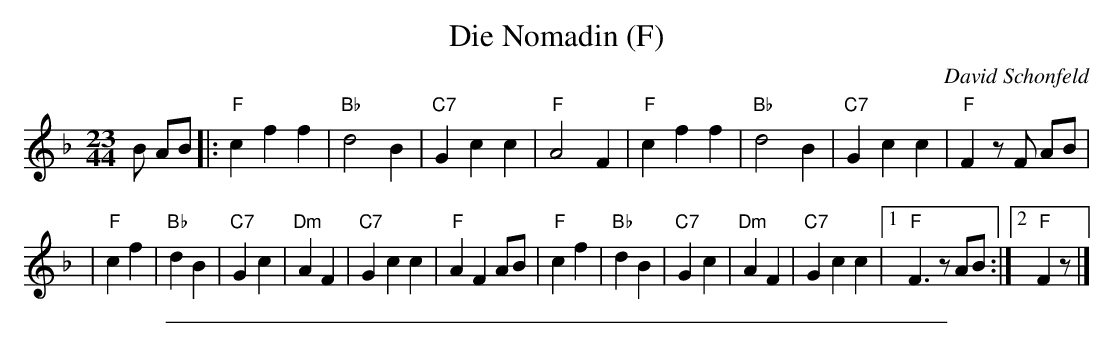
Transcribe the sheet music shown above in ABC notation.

X:1
T: Die Nomadin (F)
C: David Schonfeld
M: 23/44
L: 1/8
K: F
B AB \
|:"F"c2 f2 f2 | "Bb"d4 B2 | "C7"G2 c2 c2 | "F"A4 F2 \
| "F"c2 f2 f2 | "Bb"d4 B2 | "C7"G2 c2 c2 | "F"F2 zF AB |
| "F"c2 f2 | "Bb"d2 B2 | "C7"G2 c2 | "Dm"A2 F2 \
| "C7"G2 c2 c2 | "F"A2 F2 AB | "F"c2 f2 | "Bb"d2 B2 \
| "C7"G2 c2 | "Dm"A2 F2 | "C7"G2 c2 c2 |1 "F"F3 zAB :|2 "F"F2 z |]
